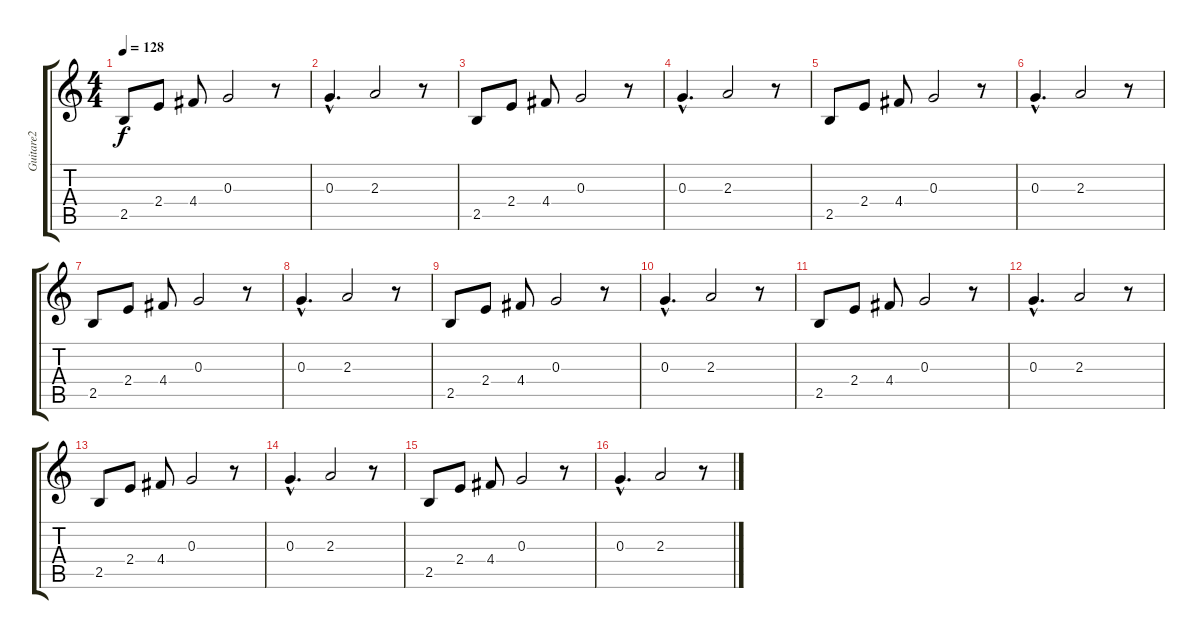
\track ("Guitare2" "Guitare2") {instrument electricguitarclean}
\staff {score tabs}
\tuning (E4 B3 G3 D3 A2 E2) {hide}
\ts (4 4)
\tempo 128
\clef g2
\ks c
2.5.8{dy f} 2.4.8 4.4.8 0.3.2 r.8 |
0.3{hac}.4{d} 2.3.2 r.8 |
2.5.8 2.4.8 4.4.8 0.3.2 r.8 |
0.3{hac}.4{d} 2.3.2 r.8 |
2.5.8 2.4.8 4.4.8 0.3.2 r.8 |
0.3{hac}.4{d} 2.3.2 r.8 |
2.5.8 2.4.8 4.4.8 0.3.2 r.8 |
0.3{hac}.4{d} 2.3.2 r.8 |
2.5.8 2.4.8 4.4.8 0.3.2 r.8 |
0.3{hac}.4{d} 2.3.2 r.8 |
2.5.8 2.4.8 4.4.8 0.3.2 r.8 |
0.3{hac}.4{d} 2.3.2 r.8 |
2.5.8 2.4.8 4.4.8 0.3.2 r.8 |
0.3{hac}.4{d} 2.3.2 r.8 |
2.5.8 2.4.8 4.4.8 0.3.2 r.8 |
0.3{hac}.4{d} 2.3.2 r.8
